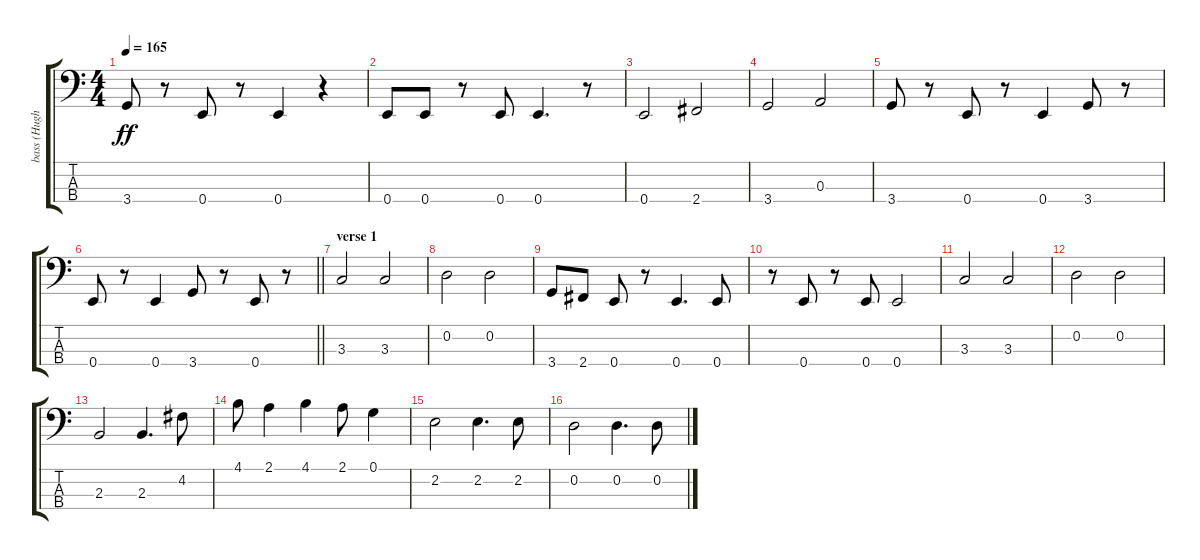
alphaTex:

\track ("bass (Hughes)" "bass (Hugh") {instrument electricbasspick}
\staff {score tabs}
\tuning (G2 D2 A1 E1) {hide}
\ts (4 4)
\tempo 165
\clef f4
\ks c
3.4.8{dy ff} r.8 0.4.8 r.8 0.4.4 r.4 |
0.4.8 0.4.8 r.8 0.4.8 0.4.4{d} r.8 |
0.4.2 2.4.2 |
3.4.2 0.3.2 |
3.4.8 r.8 0.4.8 r.8 0.4.4 3.4.8 r.8 |
\barLineRight lightlight
0.4.8 r.8 0.4.4 3.4.8 r.8 0.4.8 r.8 |
\section ("" "verse 1")
3.3.2 3.3.2 |
0.2.2 0.2.2 |
3.4.8 2.4.8 0.4.8 r.8 0.4.4{d} 0.4.8 |
r.8 0.4.8 r.8 0.4.8 0.4.2 |
3.3.2 3.3.2 |
0.2.2 0.2.2 |
2.3.2 2.3.4{d} 4.2.8 |
4.1.8 2.1.4 4.1.4 2.1.8 0.1.4 |
2.2.2 2.2.4{d} 2.2.8 |
0.2.2 0.2.4{d} 0.2.8
